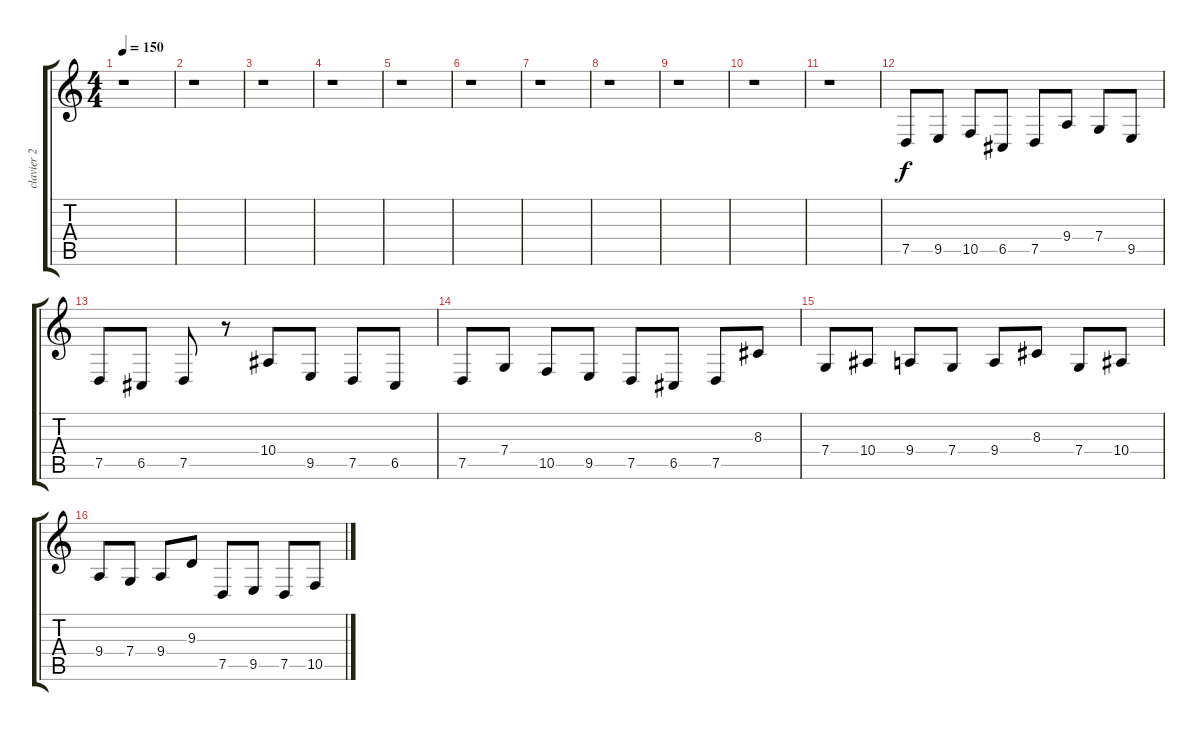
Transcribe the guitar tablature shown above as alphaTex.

\track ("clavier 2" "clavier 2") {instrument pad3polysynth}
\staff {score tabs}
\tuning (D4 A3 F3 C3 G2 D2) {hide}
\ts (4 4)
\tempo 150
\clef g2
\ks c
r.1{dy f instrument pad3polysynth} |
r.1 |
r.1 |
r.1 |
r.1 |
r.1 |
r.1 |
r.1 |
r.1 |
r.1 |
r.1 |
7.5.8 9.5.8 10.5.8 6.5.8 7.5.8 9.4.8 7.4.8 9.5.8 |
7.5.8 6.5.8 7.5.8 r.8 10.4.8 9.5.8 7.5.8 6.5.8 |
7.5.8 7.4.8 10.5.8 9.5.8 7.5.8 6.5.8 7.5.8 8.3.8 |
7.4.8 10.4.8 9.4.8 7.4.8 9.4.8 8.3.8 7.4.8 10.4.8 |
9.4.8 7.4.8 9.4.8 9.3.8 7.5.8 9.5.8 7.5.8 10.5.8
